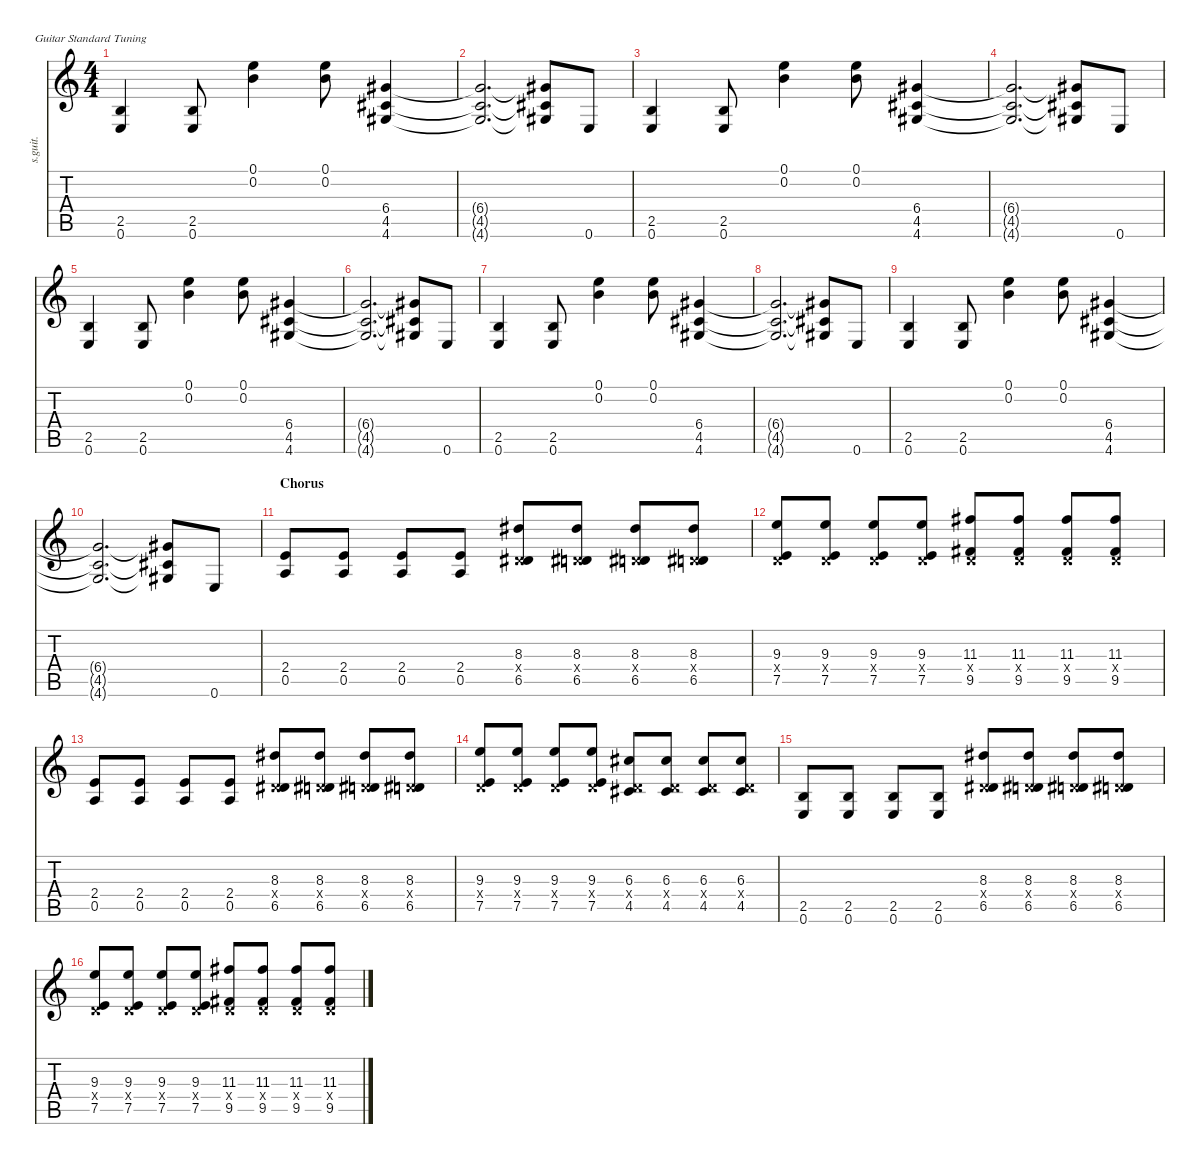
\defaultSystemsLayout 4
\hideDynamics
\bracketExtendMode nobrackets
\track ("Pat Smear - Rhythm" "s.guit.") {instrument overdrivenguitar}
\staff {score tabs}
\tuning (E4 B3 G3 D3 A2 E2)
\ts (4 4)
\tempo (154 hide)
\clef g2
\ks c
(2.5 0.6).4{lyrics (0 "") lyrics (1 "") lyrics (2 "") lyrics (3 "") lyrics (4 "") dy f} (2.5 0.6).8{lyrics (0 "") lyrics (1 "") lyrics (2 "") lyrics (3 "") lyrics (4 "")} (0.1 0.2).4{lyrics (0 "") lyrics (1 "") lyrics (2 "") lyrics (3 "") lyrics (4 "")} (0.1 0.2).8{lyrics (0 "") lyrics (1 "") lyrics (2 "") lyrics (3 "") lyrics (4 "")} (6.4{acc #} 4.5{acc #} 4.6{acc #}).4{lyrics (0 "") lyrics (1 "") lyrics (2 "") lyrics (3 "") lyrics (4 "")} |
(6.4{t acc #} 4.5{t acc #} 4.6{t acc #}).2{d lyrics (0 "") lyrics (1 "") lyrics (2 "") lyrics (3 "") lyrics (4 "")} (6.4{t acc #} 4.5{t acc #} 4.6{t acc #}).8{lyrics (0 "") lyrics (1 "") lyrics (2 "") lyrics (3 "") lyrics (4 "")} 0.6.8{lyrics (0 "") lyrics (1 "") lyrics (2 "") lyrics (3 "") lyrics (4 "")} |
(2.5 0.6).4{lyrics (0 "") lyrics (1 "") lyrics (2 "") lyrics (3 "") lyrics (4 "")} (2.5 0.6).8{lyrics (0 "") lyrics (1 "") lyrics (2 "") lyrics (3 "") lyrics (4 "")} (0.1 0.2).4{lyrics (0 "") lyrics (1 "") lyrics (2 "") lyrics (3 "") lyrics (4 "")} (0.1 0.2).8{lyrics (0 "") lyrics (1 "") lyrics (2 "") lyrics (3 "") lyrics (4 "")} (6.4{acc #} 4.5{acc #} 4.6{acc #}).4{lyrics (0 "") lyrics (1 "") lyrics (2 "") lyrics (3 "") lyrics (4 "")} |
(6.4{t acc #} 4.5{t acc #} 4.6{t acc #}).2{d lyrics (0 "") lyrics (1 "") lyrics (2 "") lyrics (3 "") lyrics (4 "")} (6.4{t acc #} 4.5{t acc #} 4.6{t acc #}).8{lyrics (0 "") lyrics (1 "") lyrics (2 "") lyrics (3 "") lyrics (4 "")} 0.6.8{lyrics (0 "") lyrics (1 "") lyrics (2 "") lyrics (3 "") lyrics (4 "")} |
(2.5 0.6).4{lyrics (0 "") lyrics (1 "") lyrics (2 "") lyrics (3 "") lyrics (4 "")} (2.5 0.6).8{lyrics (0 "") lyrics (1 "") lyrics (2 "") lyrics (3 "") lyrics (4 "")} (0.1 0.2).4{lyrics (0 "") lyrics (1 "") lyrics (2 "") lyrics (3 "") lyrics (4 "")} (0.1 0.2).8{lyrics (0 "") lyrics (1 "") lyrics (2 "") lyrics (3 "") lyrics (4 "")} (6.4{acc #} 4.5{acc #} 4.6{acc #}).4{lyrics (0 "") lyrics (1 "") lyrics (2 "") lyrics (3 "") lyrics (4 "")} |
(6.4{t acc #} 4.5{t acc #} 4.6{t acc #}).2{d lyrics (0 "") lyrics (1 "") lyrics (2 "") lyrics (3 "") lyrics (4 "")} (6.4{t acc #} 4.5{t acc #} 4.6{t acc #}).8{lyrics (0 "") lyrics (1 "") lyrics (2 "") lyrics (3 "") lyrics (4 "")} 0.6.8{lyrics (0 "") lyrics (1 "") lyrics (2 "") lyrics (3 "") lyrics (4 "")} |
(2.5 0.6).4{lyrics (0 "") lyrics (1 "") lyrics (2 "") lyrics (3 "") lyrics (4 "")} (2.5 0.6).8{lyrics (0 "") lyrics (1 "") lyrics (2 "") lyrics (3 "") lyrics (4 "")} (0.1 0.2).4{lyrics (0 "") lyrics (1 "") lyrics (2 "") lyrics (3 "") lyrics (4 "")} (0.1 0.2).8{lyrics (0 "") lyrics (1 "") lyrics (2 "") lyrics (3 "") lyrics (4 "")} (6.4{acc #} 4.5{acc #} 4.6{acc #}).4{lyrics (0 "") lyrics (1 "") lyrics (2 "") lyrics (3 "") lyrics (4 "")} |
(6.4{t acc #} 4.5{t acc #} 4.6{t acc #}).2{d lyrics (0 "") lyrics (1 "") lyrics (2 "") lyrics (3 "") lyrics (4 "")} (6.4{t acc #} 4.5{t acc #} 4.6{t acc #}).8{lyrics (0 "") lyrics (1 "") lyrics (2 "") lyrics (3 "") lyrics (4 "")} 0.6.8{lyrics (0 "") lyrics (1 "") lyrics (2 "") lyrics (3 "") lyrics (4 "")} |
(2.5 0.6).4{lyrics (0 "") lyrics (1 "") lyrics (2 "") lyrics (3 "") lyrics (4 "")} (2.5 0.6).8{lyrics (0 "") lyrics (1 "") lyrics (2 "") lyrics (3 "") lyrics (4 "")} (0.1 0.2).4{lyrics (0 "") lyrics (1 "") lyrics (2 "") lyrics (3 "") lyrics (4 "")} (0.1 0.2).8{lyrics (0 "") lyrics (1 "") lyrics (2 "") lyrics (3 "") lyrics (4 "")} (6.4{acc #} 4.5{acc #} 4.6{acc #}).4{lyrics (0 "") lyrics (1 "") lyrics (2 "") lyrics (3 "") lyrics (4 "")} |
(6.4{t acc #} 4.5{t acc #} 4.6{t acc #}).2{d lyrics (0 "") lyrics (1 "") lyrics (2 "") lyrics (3 "") lyrics (4 "")} (6.4{t acc #} 4.5{t acc #} 4.6{t acc #}).8{lyrics (0 "") lyrics (1 "") lyrics (2 "") lyrics (3 "") lyrics (4 "")} 0.6.8{lyrics (0 "") lyrics (1 "") lyrics (2 "") lyrics (3 "") lyrics (4 "")} |
\section ("" "Chorus")
(2.4 0.5).8{lyrics (0 "") lyrics (1 "") lyrics (2 "") lyrics (3 "") lyrics (4 "")} (2.4 0.5).8{lyrics (0 "") lyrics (1 "") lyrics (2 "") lyrics (3 "") lyrics (4 "")} (2.4 0.5).8{lyrics (0 "") lyrics (1 "") lyrics (2 "") lyrics (3 "") lyrics (4 "")} (2.4 0.5).8{lyrics (0 "") lyrics (1 "") lyrics (2 "") lyrics (3 "") lyrics (4 "")} (8.3{acc #} 0.4{x} 6.5{acc #}).8{lyrics (0 "") lyrics (1 "") lyrics (2 "") lyrics (3 "") lyrics (4 "")} (8.3{acc #} 0.4{x} 6.5{acc #}).8{lyrics (0 "") lyrics (1 "") lyrics (2 "") lyrics (3 "") lyrics (4 "")} (8.3{acc #} 0.4{x} 6.5{acc #}).8{lyrics (0 "") lyrics (1 "") lyrics (2 "") lyrics (3 "") lyrics (4 "")} (8.3{acc #} 0.4{x} 6.5{acc #}).8{lyrics (0 "") lyrics (1 "") lyrics (2 "") lyrics (3 "") lyrics (4 "")} |
(9.3 0.4{x} 7.5).8{lyrics (0 "") lyrics (1 "") lyrics (2 "") lyrics (3 "") lyrics (4 "")} (9.3 0.4{x} 7.5).8{lyrics (0 "") lyrics (1 "") lyrics (2 "") lyrics (3 "") lyrics (4 "")} (9.3 0.4{x} 7.5).8{lyrics (0 "") lyrics (1 "") lyrics (2 "") lyrics (3 "") lyrics (4 "")} (9.3 0.4{x} 7.5).8{lyrics (0 "") lyrics (1 "") lyrics (2 "") lyrics (3 "") lyrics (4 "")} (11.3{acc #} 0.4{x} 9.5{acc #}).8{lyrics (0 "") lyrics (1 "") lyrics (2 "") lyrics (3 "") lyrics (4 "")} (11.3{acc #} 0.4{x} 9.5{acc #}).8{lyrics (0 "") lyrics (1 "") lyrics (2 "") lyrics (3 "") lyrics (4 "")} (11.3{acc #} 0.4{x} 9.5{acc #}).8{lyrics (0 "") lyrics (1 "") lyrics (2 "") lyrics (3 "") lyrics (4 "")} (11.3{acc #} 0.4{x} 9.5{acc #}).8{lyrics (0 "") lyrics (1 "") lyrics (2 "") lyrics (3 "") lyrics (4 "")} |
(2.4 0.5).8{lyrics (0 "") lyrics (1 "") lyrics (2 "") lyrics (3 "") lyrics (4 "")} (2.4 0.5).8{lyrics (0 "") lyrics (1 "") lyrics (2 "") lyrics (3 "") lyrics (4 "")} (2.4 0.5).8{lyrics (0 "") lyrics (1 "") lyrics (2 "") lyrics (3 "") lyrics (4 "")} (2.4 0.5).8{lyrics (0 "") lyrics (1 "") lyrics (2 "") lyrics (3 "") lyrics (4 "")} (8.3{acc #} 0.4{x} 6.5{acc #}).8{lyrics (0 "") lyrics (1 "") lyrics (2 "") lyrics (3 "") lyrics (4 "")} (8.3{acc #} 0.4{x} 6.5{acc #}).8{lyrics (0 "") lyrics (1 "") lyrics (2 "") lyrics (3 "") lyrics (4 "")} (8.3{acc #} 0.4{x} 6.5{acc #}).8{lyrics (0 "") lyrics (1 "") lyrics (2 "") lyrics (3 "") lyrics (4 "")} (8.3{acc #} 0.4{x} 6.5{acc #}).8{lyrics (0 "") lyrics (1 "") lyrics (2 "") lyrics (3 "") lyrics (4 "")} |
(9.3 0.4{x} 7.5).8{lyrics (0 "") lyrics (1 "") lyrics (2 "") lyrics (3 "") lyrics (4 "")} (9.3 0.4{x} 7.5).8{lyrics (0 "") lyrics (1 "") lyrics (2 "") lyrics (3 "") lyrics (4 "")} (9.3 0.4{x} 7.5).8{lyrics (0 "") lyrics (1 "") lyrics (2 "") lyrics (3 "") lyrics (4 "")} (9.3 0.4{x} 7.5).8{lyrics (0 "") lyrics (1 "") lyrics (2 "") lyrics (3 "") lyrics (4 "")} (6.3{acc #} 0.4{x} 4.5{acc #}).8{lyrics (0 "") lyrics (1 "") lyrics (2 "") lyrics (3 "") lyrics (4 "")} (6.3{acc #} 0.4{x} 4.5{acc #}).8{lyrics (0 "") lyrics (1 "") lyrics (2 "") lyrics (3 "") lyrics (4 "")} (6.3{acc #} 0.4{x} 4.5{acc #}).8{lyrics (0 "") lyrics (1 "") lyrics (2 "") lyrics (3 "") lyrics (4 "")} (6.3{acc #} 0.4{x} 4.5{acc #}).8{lyrics (0 "") lyrics (1 "") lyrics (2 "") lyrics (3 "") lyrics (4 "")} |
(2.5 0.6).8{lyrics (0 "") lyrics (1 "") lyrics (2 "") lyrics (3 "") lyrics (4 "")} (2.5 0.6).8{lyrics (0 "") lyrics (1 "") lyrics (2 "") lyrics (3 "") lyrics (4 "")} (2.5 0.6).8{lyrics (0 "") lyrics (1 "") lyrics (2 "") lyrics (3 "") lyrics (4 "")} (2.5 0.6).8{lyrics (0 "") lyrics (1 "") lyrics (2 "") lyrics (3 "") lyrics (4 "")} (8.3{acc #} 0.4{x} 6.5{acc #}).8{lyrics (0 "") lyrics (1 "") lyrics (2 "") lyrics (3 "") lyrics (4 "")} (8.3{acc #} 0.4{x} 6.5{acc #}).8{lyrics (0 "") lyrics (1 "") lyrics (2 "") lyrics (3 "") lyrics (4 "")} (8.3{acc #} 0.4{x} 6.5{acc #}).8{lyrics (0 "") lyrics (1 "") lyrics (2 "") lyrics (3 "") lyrics (4 "")} (8.3{acc #} 0.4{x} 6.5{acc #}).8{lyrics (0 "") lyrics (1 "") lyrics (2 "") lyrics (3 "") lyrics (4 "")} |
(9.3 0.4{x} 7.5).8{lyrics (0 "") lyrics (1 "") lyrics (2 "") lyrics (3 "") lyrics (4 "")} (9.3 0.4{x} 7.5).8{lyrics (0 "") lyrics (1 "") lyrics (2 "") lyrics (3 "") lyrics (4 "")} (9.3 0.4{x} 7.5).8{lyrics (0 "") lyrics (1 "") lyrics (2 "") lyrics (3 "") lyrics (4 "")} (9.3 0.4{x} 7.5).8{lyrics (0 "") lyrics (1 "") lyrics (2 "") lyrics (3 "") lyrics (4 "")} (11.3{acc #} 0.4{x} 9.5{acc #}).8{lyrics (0 "") lyrics (1 "") lyrics (2 "") lyrics (3 "") lyrics (4 "")} (11.3{acc #} 0.4{x} 9.5{acc #}).8{lyrics (0 "") lyrics (1 "") lyrics (2 "") lyrics (3 "") lyrics (4 "")} (11.3{acc #} 0.4{x} 9.5{acc #}).8{lyrics (0 "") lyrics (1 "") lyrics (2 "") lyrics (3 "") lyrics (4 "")} (11.3{acc #} 0.4{x} 9.5{acc #}).8{lyrics (0 "") lyrics (1 "") lyrics (2 "") lyrics (3 "") lyrics (4 "")}
